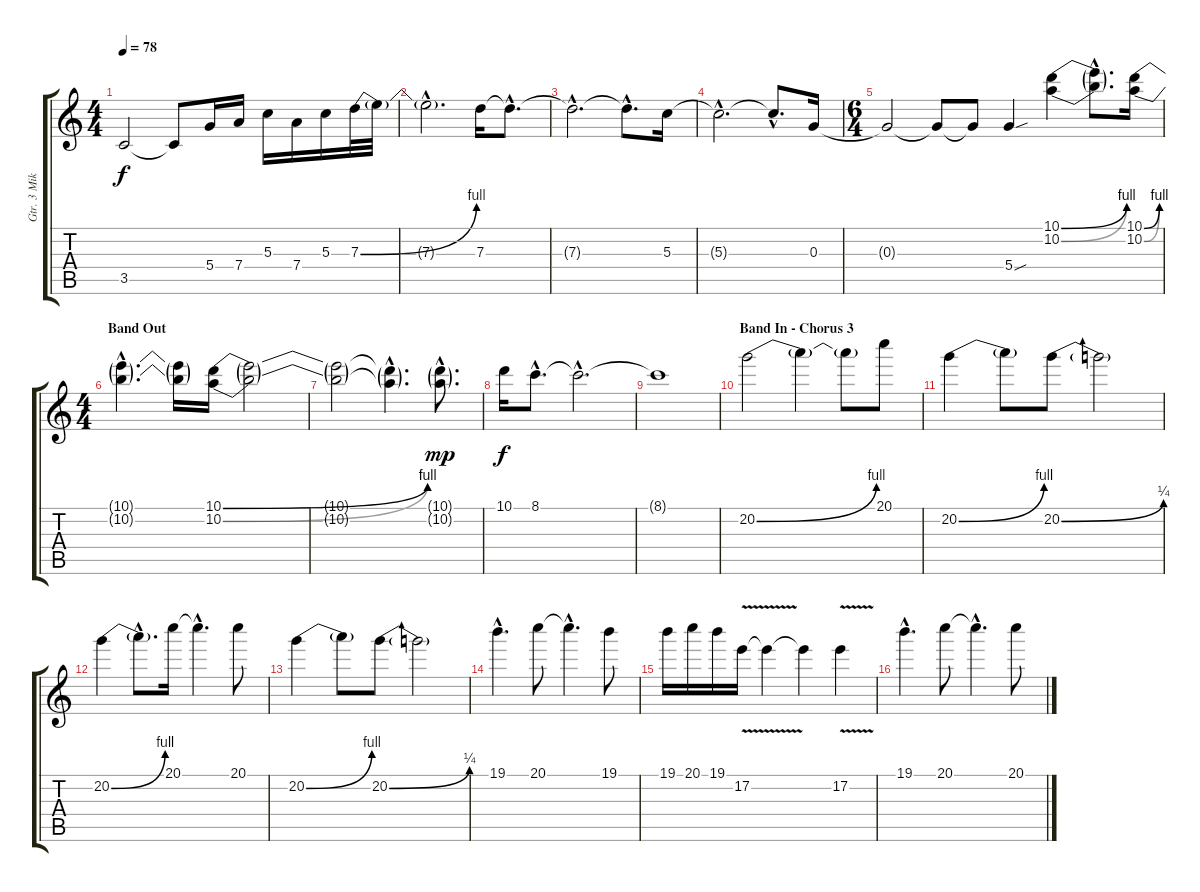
\track ("Gtr. 3 Mike McCready w/dist," "Gtr. 3 Mik") {instrument overdrivenguitar}
\staff {score tabs}
\tuning (E4 B3 G3 D3 A2 E2) {hide}
\ts (4 4)
\tempo 78
\clef g2
\ks c
3.5{t}.2{dy f} 3.5{t}.8 5.4.16 7.4.16 5.3.16 7.4.16 5.3.16 7.3{be (bend 0 0 60 4)}.32 7.3{t}.32 |
7.3{hac t}.2{d} 7.3.16 7.3{hac t}.8{d} |
7.3{hac t}.2{d} 7.3{hac t}.8{d} 5.3.16 |
5.3{hac t}.2{d} 5.3{hac t}.8{d} 0.3.16 |
\ts (6 4)
0.3{t}.2 0.3{t}.8 0.3{t}.8 5.4{sou}.4 (10.1{be (bend 0 0 60 4)} 10.2{be (bend 0 0 60 4)}).4 (10.1{hac t} 10.2{hac t}).8{d} (10.1{be (bend 0 0 60 4)} 10.2{be (bend 0 0 60 4)}).16 |
\ts (4 4)
\section ("" "Band Out")
(10.1{hac t} 10.2{hac t}).4{d} (10.1{t} 10.2{t}).16 (10.1{be (bend 0 0 60 4)} 10.2{be (bend 0 0 60 4)}).16 (10.1{t} 10.2{t}).2 |
(10.1{t} 10.2{t}).2 (10.1{hac t} 10.2{hac t}).4{d} (10.1{g hac} 10.2{g hac}).8{d dy mp} |
10.1.16{dy f} 8.1{hac}.8{d} 8.1{hac t}.2{d} |
8.1{t}.1 |
\section ("" "Band In - Chorus 3")
20.2{be (bend 0 0 60 4)}.2 20.2{t}.4 20.2{t}.8 20.1.8 |
20.2{be (bend 0 0 60 4)}.4 20.2{t}.8 20.2{be (bend 0 0 60 1)}.8 20.2{t}.2 |
20.2{be (bend 0 0 60 4)}.4 20.2{hac t}.8{d} 20.1.16 20.1{hac t}.4{d} 20.1.8 |
20.2{be (bend 0 0 60 4)}.4 20.2{t}.8 20.2{be (bend 0 0 60 1)}.8 20.2{t}.2 |
19.1{hac}.4{d} 20.1.8 20.1{hac t}.4{d} 19.1.8 |
19.1.16 20.1.16 19.1.16 17.2{v}.16 17.2{t}.4 17.2{t}.4 17.2{v}.4 |
19.1{hac}.4{d} 20.1.8 20.1{hac t}.4{d} 20.1.8
